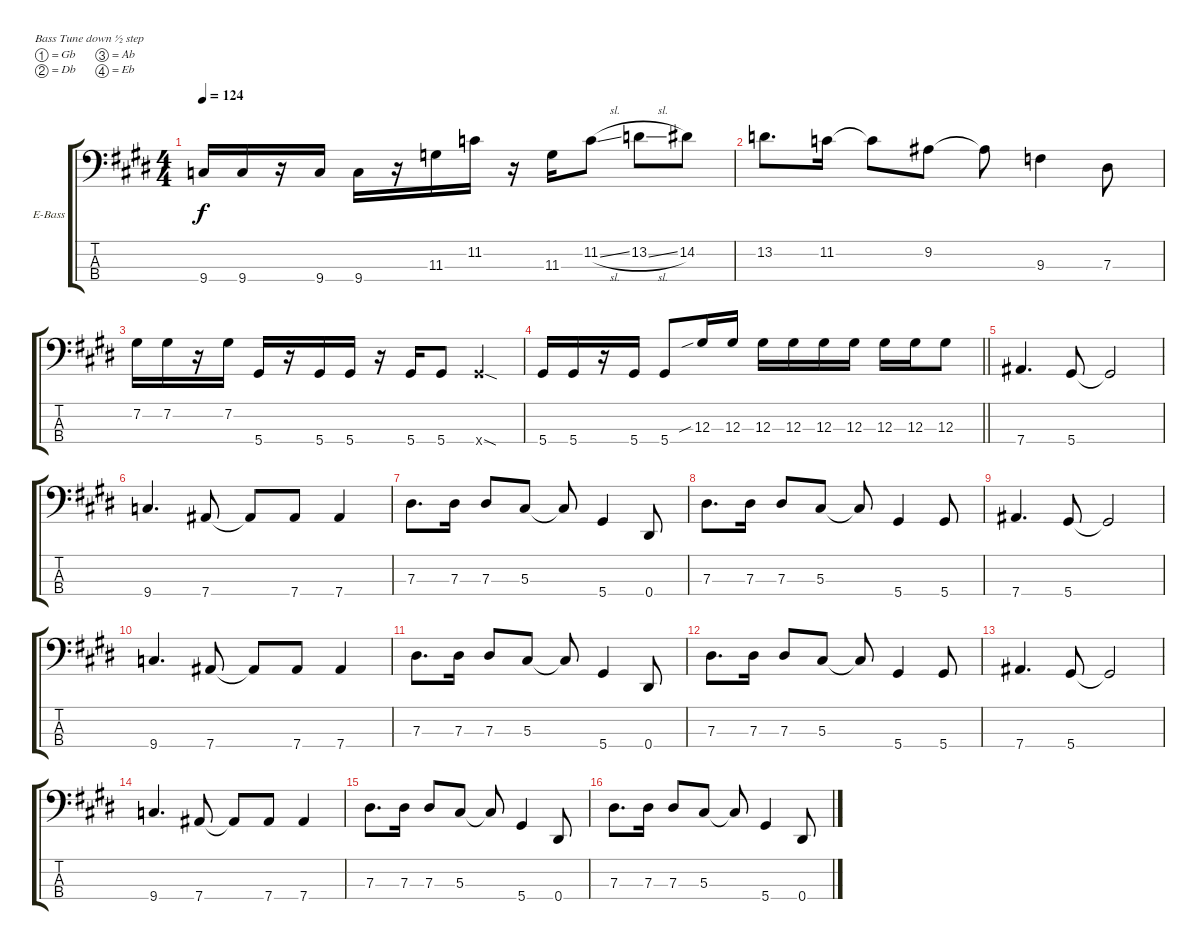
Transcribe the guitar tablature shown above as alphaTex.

\bracketExtendMode groupsimilarinstruments
\firstSystemTrackNameOrientation horizontal
\otherSystemsTrackNameOrientation horizontal
\track ("Untitled" "E-Bass") {instrument electricbassfinger}
\staff {score tabs}
\tuning (Gb2 Db2 Ab1 Eb1)
\ts (4 4)
\tempo 124
\clef f4
\ks c#minor
9.4.16{dy f} 9.4.16 r.16 9.4.16 9.4.16 r.16 11.3.16 11.2.16 r.16 11.3.16 11.2{sl}.8 13.2{sl}.8 14.2.8 |
13.2.8{d} 11.2.16 11.2{t}.8 9.2.8 9.2{t}.8 9.3.4 7.3.8 |
7.2.16 7.2.16 r.16 7.2.16 5.4.16 r.16 5.4.16 5.4.16 r.16 5.4.16 5.4.8 5.4{sod x}.4 |
\barLineRight lightlight
5.4.16 5.4.16 r.16 5.4.16 5.4.8 12.3{sib}.16 12.3.16 12.3.16 12.3.16 12.3.16 12.3.16 12.3.16 12.3.16 12.3.8 |
7.4.4{d} 5.4.8 5.4{t}.2 |
9.4.4{d} 7.4.8 7.4{t}.8 7.4.8 7.4.4 |
7.3.8{d} 7.3.16 7.3.8 5.3.8 5.3{t}.8 5.4.4 0.4.8 |
7.3.8{d} 7.3.16 7.3.8 5.3.8 5.3{t}.8 5.4.4 5.4.8 |
7.4.4{d} 5.4.8 5.4{t}.2 |
9.4.4{d} 7.4.8 7.4{t}.8 7.4.8 7.4.4 |
\ks e
7.3.8{d} 7.3.16 7.3.8 5.3.8 5.3{t}.8 5.4.4 0.4.8 |
\ks c#minor
7.3.8{d} 7.3.16 7.3.8 5.3.8 5.3{t}.8 5.4.4 5.4.8 |
7.4.4{d} 5.4.8 5.4{t}.2 |
9.4.4{d} 7.4.8 7.4{t}.8 7.4.8 7.4.4 |
7.3.8{d} 7.3.16 7.3.8 5.3.8 5.3{t}.8 5.4.4 0.4.8 |
7.3.8{d} 7.3.16 7.3.8 5.3.8 5.3{t}.8 5.4.4 0.4.8
